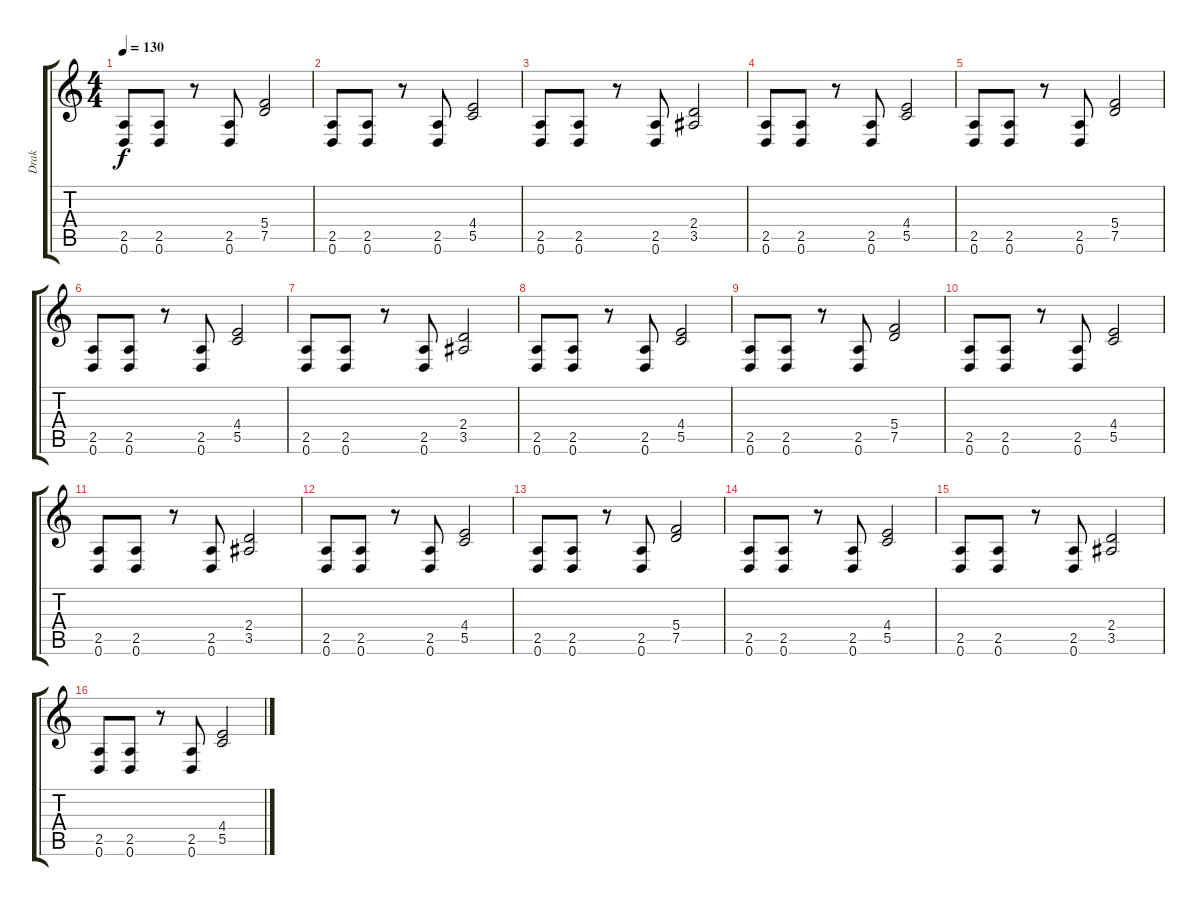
\track ("Drak" "Drak") {instrument distortionguitar}
\staff {score tabs}
\tuning (D4 A3 F3 C3 G2 D2) {hide}
\ts (4 4)
\tempo 130
\clef g2
\ks c
(2.5 0.6).8{dy f instrument distortionguitar} (2.5 0.6).8 r.8 (2.5 0.6).8 (5.4 7.5).2 |
(2.5 0.6).8 (2.5 0.6).8 r.8 (2.5 0.6).8 (4.4 5.5).2 |
(2.5 0.6).8 (2.5 0.6).8 r.8 (2.5 0.6).8 (2.4 3.5).2 |
(2.5 0.6).8 (2.5 0.6).8 r.8 (2.5 0.6).8 (4.4 5.5).2 |
(2.5 0.6).8 (2.5 0.6).8 r.8 (2.5 0.6).8 (5.4 7.5).2 |
(2.5 0.6).8 (2.5 0.6).8 r.8 (2.5 0.6).8 (4.4 5.5).2 |
(2.5 0.6).8 (2.5 0.6).8 r.8 (2.5 0.6).8 (2.4 3.5).2 |
(2.5 0.6).8 (2.5 0.6).8 r.8 (2.5 0.6).8 (4.4 5.5).2 |
(2.5 0.6).8 (2.5 0.6).8 r.8 (2.5 0.6).8 (5.4 7.5).2 |
(2.5 0.6).8 (2.5 0.6).8 r.8 (2.5 0.6).8 (4.4 5.5).2 |
(2.5 0.6).8 (2.5 0.6).8 r.8 (2.5 0.6).8 (2.4 3.5).2 |
(2.5 0.6).8 (2.5 0.6).8 r.8 (2.5 0.6).8 (4.4 5.5).2 |
(2.5 0.6).8 (2.5 0.6).8 r.8 (2.5 0.6).8 (5.4 7.5).2 |
(2.5 0.6).8 (2.5 0.6).8 r.8 (2.5 0.6).8 (4.4 5.5).2 |
(2.5 0.6).8 (2.5 0.6).8 r.8 (2.5 0.6).8 (2.4 3.5).2 |
(2.5 0.6).8 (2.5 0.6).8 r.8 (2.5 0.6).8 (4.4 5.5).2
